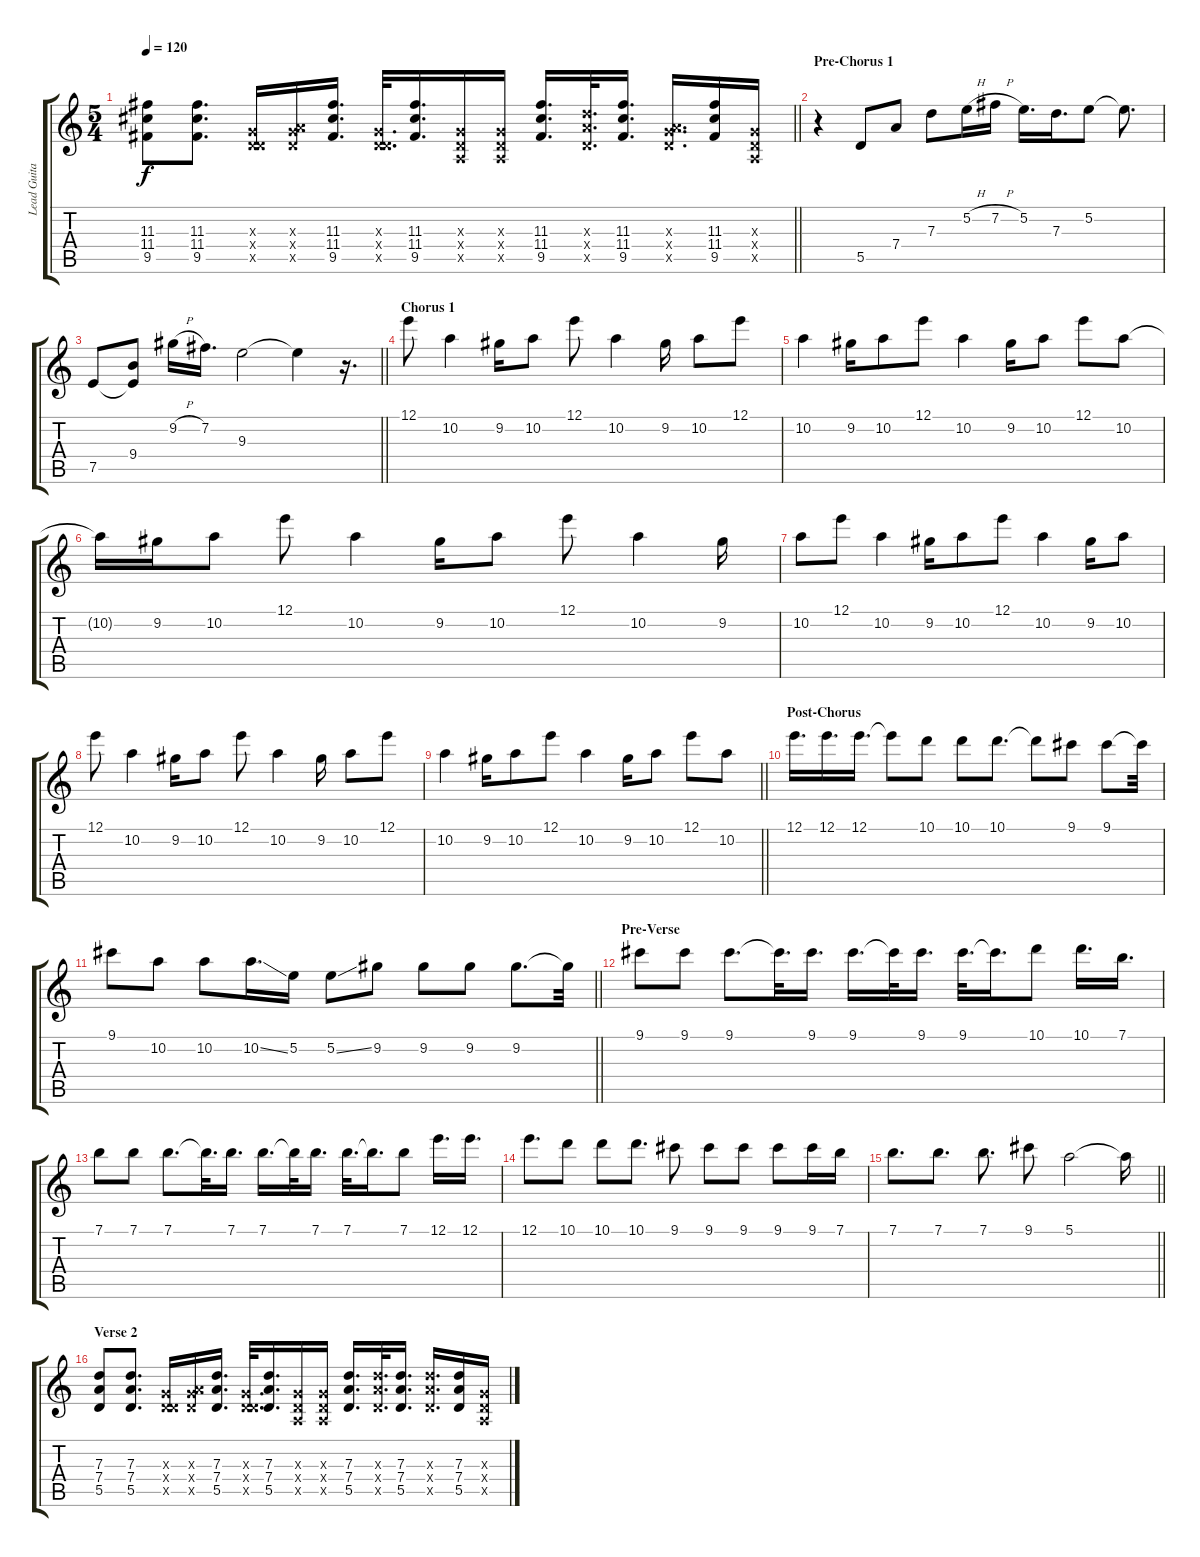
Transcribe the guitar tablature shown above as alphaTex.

\track ("Lead Guitar" "Lead Guita") {instrument distortionguitar}
\staff {score tabs}
\tuning (E4 B3 G3 D3 A2 D2) {hide}
\ts (5 4)
\tempo 120
\clef g2
\barLineRight lightlight
\ks c
(11.3 11.4 9.5).8{dy f} (11.3 11.4 9.5).8{d} (0.3{x} 0.4{x} 5.5{x}).16 (0.3{x} 7.4{x} 5.5{x}).16 (11.3 11.4 9.5).16{d} (0.3{x} 0.4{x} 5.5{x}).32{d} (11.3 11.4 9.5).16{d} (0.3{x} 0.4{x} 0.5{x}).16 (0.3{x} 0.4{x} 0.5{x}).16 (11.3 11.4 9.5).16{d} (7.3{x} 7.4{x} 5.5{x}).32{d} (11.3 11.4 9.5).16{d} (0.3{x} 7.4{x} 5.5{x}).16{d} (11.3 11.4 9.5).16 (0.3{x} 0.4{x} 0.5{x}).16 |
\section ("" "Pre-Chorus 1")
r.4 5.5.8 7.4.8 7.3.8 5.2{h}.16 7.2{h}.16 5.2.16{d} 7.3.16{d} 5.2.8 5.2{t}.8{d} |
\barLineRight lightlight
7.5.8 (9.4 7.5{t}).8 9.2{h}.16 7.2.16{d} 9.3.2 9.3{t}.4 r.16{d} |
\section ("" "Chorus 1")
12.1.8{volume 6 instrument distortionguitar} 10.2.4 9.2.16 10.2.8 12.1.8 10.2.4 9.2.16 10.2.8 12.1.8 |
10.2.4 9.2.16 10.2.8 12.1.8 10.2.4 9.2.16 10.2.8 12.1.8 10.2.8 |
10.2{t}.16 9.2.16 10.2.8 12.1.8 10.2.4 9.2.16 10.2.8 12.1.8 10.2.4 9.2.16 |
10.2.8 12.1.8 10.2.4 9.2.16 10.2.8 12.1.8 10.2.4 9.2.16 10.2.8 |
12.1.8 10.2.4 9.2.16 10.2.8 12.1.8 10.2.4 9.2.16 10.2.8 12.1.8 |
\barLineRight lightlight
10.2.4 9.2.16 10.2.8 12.1.8 10.2.4 9.2.16 10.2.8 12.1.8 10.2.8 |
\section ("" "Post-Chorus")
12.1.16{d volume 9 instrument distortionguitar} 12.1.16{d} 12.1.16{d} 12.1{t}.8 10.1.8 10.1.8 10.1.8{d} 10.1{t}.8 9.1.8 9.1.8 9.1{t}.32 |
\barLineRight lightlight
9.1.8 10.2.8 10.2.8 10.2{ss}.16{d} 5.2.16 5.2{ss}.8 9.2.8 9.2.8 9.2.8 9.2.8{d} 9.2{t}.32 |
\section ("" "Pre-Verse")
9.1.8 9.1.8 9.1.8{d} 9.1{t}.32{d} 9.1.16{d} 9.1.16{d} 9.1{t}.32 9.1.16{d} 9.1.32{d} 9.1{t}.16{d} 10.1.8 10.1.16{d} 7.1.16{d} |
7.1.8 7.1.8 7.1.8{d} 7.1{t}.32{d} 7.1.16{d} 7.1.16{d} 7.1{t}.32 7.1.16{d} 7.1.32{d} 7.1{t}.16{d} 7.1.8 12.1.16{d} 12.1.16{d} |
12.1.8{d} 10.1.8 10.1.8 10.1.8{d} 9.1.8 9.1.8 9.1.8 9.1.8 9.1.16 7.1.16 |
\barLineRight lightlight
7.1.8{d} 7.1.8{d} 7.1.8{d} 9.1.8 5.1.2 5.1{t}.16 |
\section ("" "Verse 2")
(7.3 7.4 5.5).8 (7.3 7.4 5.5).8{d} (0.3{x} 0.4{x} 5.5{x}).16 (0.3{x} 7.4{x} 5.5{x}).16 (7.3 7.4 5.5).16{d} (0.3{x} 0.4{x} 5.5{x}).32{d} (7.3 7.4 5.5).16{d} (0.3{x} 0.4{x} 0.5{x}).16 (0.3{x} 0.4{x} 0.5{x}).16 (7.3 7.4 5.5).16{d} (7.3{x} 7.4{x} 5.5{x}).32{d} (7.3 7.4 5.5).16{d} (7.3{x} 7.4{x} 5.5{x}).16{d} (7.3 7.4 5.5).16 (0.3{x} 0.4{x} 0.5{x}).16
